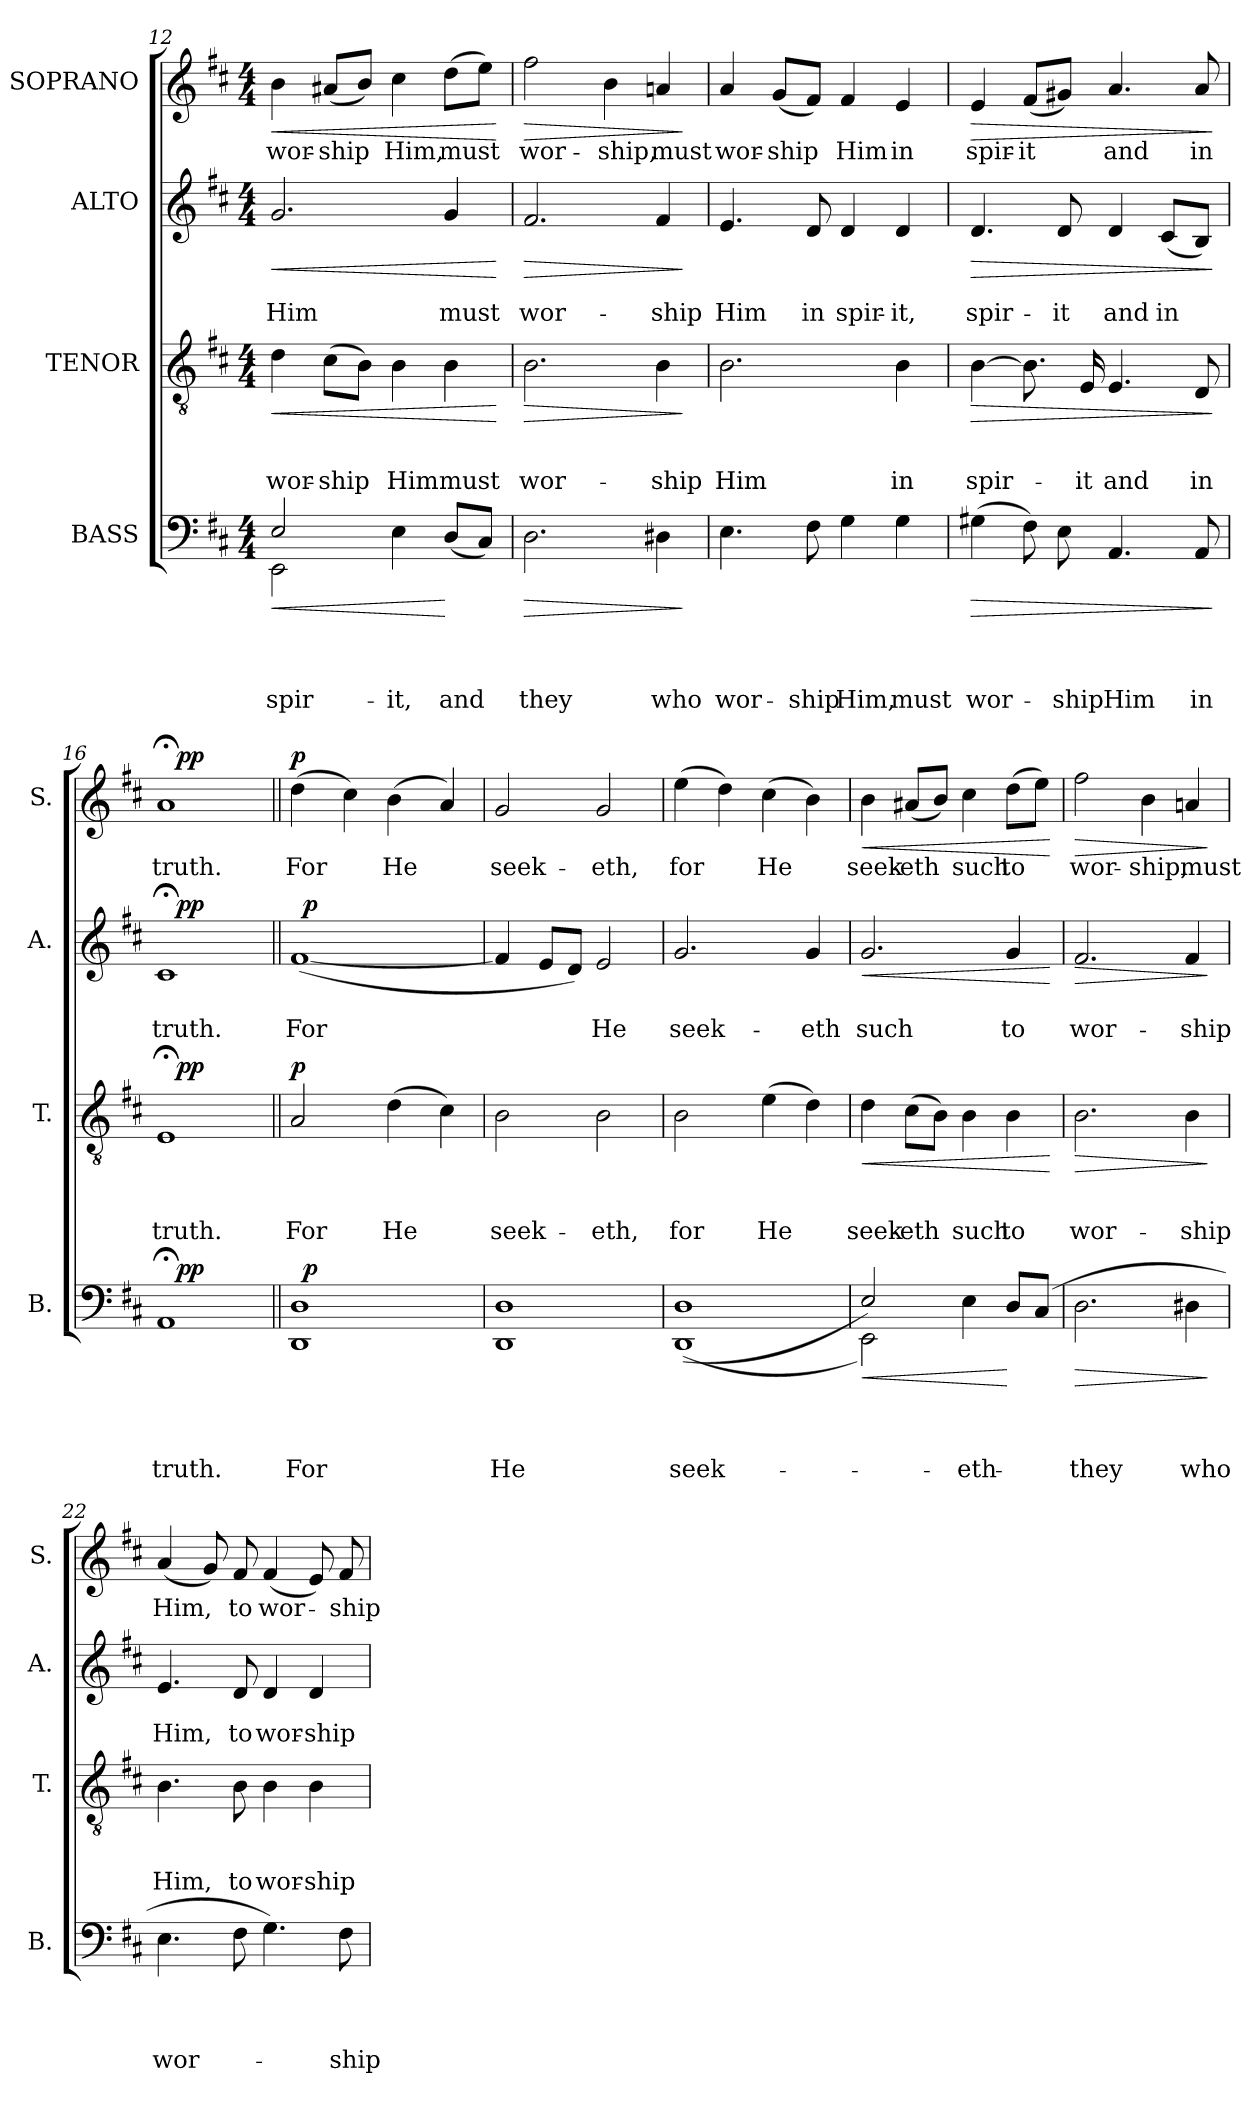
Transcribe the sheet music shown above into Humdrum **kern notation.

**kern	**text	**text	**text	**text	**dynam	**kern	**text	**text	**text	**dynam	**kern	**text	**text	**dynam	**kern	**text	**dynam
*part4	*part4	*part4	*part4	*part4	*part4	*part3	*part3	*part3	*part3	*part3	*part2	*part2	*part2	*part2	*part1	*part1	*part1
*staff4	*staff4	*staff4	*staff4	*staff4	*staff4	*staff3	*staff3	*staff3	*staff3	*staff3	*staff2	*staff2	*staff2	*staff2	*staff1	*staff1	*staff1
*I"BASS	*	*	*	*	*	*I"TENOR	*	*	*	*	*I"ALTO	*	*	*	*I"SOPRANO	*	*
*I'B.	*	*	*	*	*	*I'T.	*	*	*	*	*I'A.	*	*	*	*I'S.	*	*
*clefF4	*	*	*	*	*	*clefGv2	*	*	*	*	*clefG2	*	*	*	*clefG2	*	*
*k[f#c#]	*	*	*	*	*	*k[f#c#]	*	*	*	*	*k[f#c#]	*	*	*	*k[f#c#]	*	*
*D:	*	*	*	*	*	*D:	*	*	*	*	*D:	*	*	*	*D:	*	*
*M4/4	*	*	*	*	*	*M4/4	*	*	*	*	*M4/4	*	*	*	*M4/4	*	*
=12	=12	=12	=12	=12	=12	=12	=12	=12	=12	=12	=12	=12	=12	=12	=12	=12	=12
!	!	!	!	!LO:LY:b	!LO:HP:b	!	!	!	!LO:LY:b	!LO:HP:b	!	!	!LO:LY:b	!LO:HP:b	!	!LO:LY:b	!LO:HP:b
*^	*	*	*	*	*	*	*	*	*	*	*	*	*	*	*	*	*
2E/	2EE\	.	.	.	spir-	<	4d\	.	.	wor-	<	2.g/	.	Him	<	4b\	wor-	<
!	!	!	!	!	!	!	!	!	!	!LO:LY:b	!	!	!	!	!	!	!LO:LY:b	!
.	.	.	.	.	.	.	(>8c#\L	.	.	-ship	.	.	.	.	.	(<8a#X/L	-ship	.
.	.	.	.	.	.	.	8B\J)	.	.	.	.	.	.	.	.	8b/J)	.	.
!	!	!	!	!	!LO:LY:b	!	!	!	!	!LO:LY:b	!	!	!	!	!	!	!LO:LY:b	!
4ryy	4E\	.	.	.	it,	.	4B\	.	.	Him	.	.	.	.	.	4cc#\	Him,	.
!	!	!	!	!	!LO:LY:b	!	!	!	!	!LO:LY:b	!	!	!	!LO:LY:b	!	!	!LO:LY:b	!
(<8D/L	4ryy	.	.	.	-and	[	4B\	.	.	must	.	4g/	.	must	.	(>8dd\L	must	.
8C#/J)	.	.	.	.	.	.	.	.	.	.	.	.	.	.	.	8ee\J)	.	.
*v	*v	*	*	*	*	*	*	*	*	*	*	*	*	*	*	*	*	*
.	.	.	.	.	.	.	.	.	.	[	.	.	.	[	.	.	[
=13	=13	=13	=13	=13	=13	=13	=13	=13	=13	=13	=13	=13	=13	=13	=13	=13	=13
!	!	!	!	!LO:LY:b	!LO:HP:b	!	!	!	!LO:LY:b	!LO:HP:b	!	!	!LO:LY:b	!LO:HP:b	!	!LO:LY:b	!LO:HP:b
2.D\	.	.	.	they	>	2.B\	.	.	wor-	>	2.f#/	.	wor-	>	2ff#\	wor-	>
!	!	!	!	!	!	!	!	!	!	!	!	!	!	!	!	!LO:LY:b	!
.	.	.	.	.	.	.	.	.	.	.	.	.	.	.	4b\	-ship,	.
!	!	!	!	!LO:LY:b	!	!	!	!	!LO:LY:b	!	!	!	!LO:LY:b	!	!	!LO:LY:b	!
4D#X\	.	.	.	who	.	4B\	.	.	-ship	.	4f#/	.	-ship	.	4an/	must	.
.	.	.	.	.	]	.	.	.	.	]	.	.	.	]	.	.	]
!!LO:PB:g=z
=14	=14	=14	=14	=14	=14	=14	=14	=14	=14	=14	=14	=14	=14	=14	=14	=14	=14
!	!	!	!	!LO:LY:b	!	!	!	!	!LO:LY:b	!	!	!	!LO:LY:b	!	!	!LO:LY:b	!
4.E\	.	.	.	wor-	.	2.B\	.	.	Him	.	4.e/	.	Him	.	4a/	wor-	.
!	!	!	!	!	!	!	!	!	!	!	!	!	!	!	!	!LO:LY:b	!
.	.	.	.	.	.	.	.	.	.	.	.	.	.	.	(<8g/L	-ship	.
!	!	!	!	!LO:LY:b	!	!	!	!	!	!	!	!	!LO:LY:b	!	!	!	!
8F#\	.	.	.	-ship	.	.	.	.	.	.	8d/	.	in	.	8f#/J)	.	.
!	!	!	!	!LO:LY:b	!	!	!	!	!	!	!	!	!LO:LY:b	!	!	!LO:LY:b	!
4G\	.	.	.	Him,	.	.	.	.	.	.	4d/	.	spir-	.	4f#/	Him	.
!	!	!	!	!LO:LY:b	!	!	!	!	!LO:LY:b	!	!	!	!LO:LY:b	!	!	!LO:LY:b	!
4G\	.	.	.	must	.	4B\	.	.	in	.	4d/	.	-it,	.	4e/	in	.
=15	=15	=15	=15	=15	=15	=15	=15	=15	=15	=15	=15	=15	=15	=15	=15	=15	=15
!	!	!	!	!LO:LY:b	!LO:HP:b	!	!	!	!LO:LY:b	!LO:HP:b	!	!	!LO:LY:b	!LO:HP:b	!	!LO:LY:b	!LO:HP:b
(>4G#X\	.	.	.	wor-	>	[>4B\	.	.	spir-	>	4.d/	.	spir-	>	4e/	spir-	>
!	!	!	!	!	!	!	!	!	!	!	!	!	!	!	!	!LO:LY:b	!
8F#\)	.	.	.	.	.	8.B\]	.	.	.	.	.	.	.	.	(<8f#/L	-it	.
!	!	!	!	!LO:LY:b	!	!	!	!	!	!	!	!	!LO:LY:b	!	!	!	!
8E\	.	.	.	-ship	.	.	.	.	.	.	8d/	.	-it	.	8g#X/J)	.	.
!	!	!	!	!	!	!	!	!	!LO:LY:b	!	!	!	!	!	!	!	!
.	.	.	.	.	.	16E/	.	.	-it	.	.	.	.	.	.	.	.
!	!	!	!	!LO:LY:b	!	!	!	!	!LO:LY:b	!	!	!	!LO:LY:b	!	!	!LO:LY:b	!
4.AA/	.	.	.	Him	.	4.E/	.	.	and	.	4d/	.	and	.	4.a/	and	.
!	!	!	!	!	!	!	!	!	!	!	!	!	!LO:LY:b	!	!	!	!
.	.	.	.	.	.	.	.	.	.	.	(<8c#/L	.	in	.	.	.	.
!	!	!	!	!LO:LY:b	!	!	!	!	!LO:LY:b	!	!	!	!	!	!	!LO:LY:b	!
8AA/	.	.	.	in	.	8D/	.	.	in	.	8B/J)	.	.	.	8a/	in	.
.	.	.	.	.	]	.	.	.	.	]	.	.	.	]	.	.	]
=16	=16	=16	=16	=16	=16	=16	=16	=16	=16	=16	=16	=16	=16	=16	=16	=16	=16
!	!	!	!	!LO:LY:b	!	!	!	!	!LO:LY:b	!	!	!	!LO:LY:b	!	!	!LO:LY:b	!
*^	*	*	*	*	*	*^	*	*	*	*	*^	*	*	*	*^	*	*
1AA;	16ryy	.	.	.	truth.	.	1E;	16ryy	.	.	truth.	.	1c#;	16ryy	.	truth.	.	1a;	16ryy	truth.	.
!	!	!	!	!	!	!LO:DY:a	!	!	!	!	!	!LO:DY:a	!	!	!	!	!LO:DY:a	!	!	!	!LO:DY:a
.	2...ryy	.	.	.	.	pp	.	2...ryy	.	.	.	pp	.	2...ryy	.	.	pp	.	2...ryy	.	pp
=17||	=17||	=17||	=17||	=17||	=17||	=17||	=17||	=17||	=17||	=17||	=17||	=17||	=17||	=17||	=17||	=17||	=17||	=17||	=17||	=17||	=17||
!	!	!	!	!	!LO:LY:b	!	!	!	!	!	!LO:LY:b	!LO:DY:a	!	!	!	!LO:LY:b	!	!	!	!LO:LY:b	!LO:DY:a
*	*	*	*	*	*	*	*v	*v	*	*	*	*	*	*	*	*	*	*v	*v	*	*
1DD 1D	32ryy	.	.	.	For	.	2A/	.	.	For	p	(>[<1f#	32ryy	.	For	.	(>4dd\	For	p
!	!	!	!	!	!	!LO:DY:a	!	!	!	!	!	!	!	!	!	!LO:DY:a	!	!	!
.	2ryy	.	.	.	.	p	.	.	.	.	.	.	2ryy	.	.	p	.	.	.
.	.	.	.	.	.	.	.	.	.	.	.	.	.	.	.	.	4cc#\)	.	.
!	!	!	!	!	!	!	!	!	!	!LO:LY:b	!	!	!	!	!	!	!	!LO:LY:b	!
.	.	.	.	.	.	.	(>4d\	.	.	He	.	.	.	.	.	.	(>4b\	He	.
.	4...ryy	.	.	.	.	.	.	.	.	.	.	.	4...ryy	.	.	.	.	.	.
.	.	.	.	.	.	.	4c#\)	.	.	.	.	.	.	.	.	.	4a/)	.	.
!!LO:LB:g=z
=18	=18	=18	=18	=18	=18	=18	=18	=18	=18	=18	=18	=18	=18	=18	=18	=18	=18	=18	=18
!	!	!	!	!	!LO:LY:b	!	!	!	!	!LO:LY:b	!	!	!	!	!	!	!	!LO:LY:b	!
*v	*v	*	*	*	*	*	*	*	*	*	*	*v	*v	*	*	*	*	*	*
1DD 1D	.	.	.	He	.	2B\	.	.	seek-	.	4f#/]	.	.	.	2g/	seek-	.
.	.	.	.	.	.	.	.	.	.	.	8e/L	.	.	.	.	.	.
.	.	.	.	.	.	.	.	.	.	.	8d/J)	.	.	.	.	.	.
!	!	!	!	!	!	!	!	!	!LO:LY:b	!	!	!	!LO:LY:b	!	!	!LO:LY:b	!
.	.	.	.	.	.	2B\	.	.	-eth,	.	2e/	.	He	.	2g/	-eth,	.
=19	=19	=19	=19	=19	=19	=19	=19	=19	=19	=19	=19	=19	=19	=19	=19	=19	=19
!	!	!	!	!LO:LY:b	!	!	!	!	!LO:LY:b	!	!	!	!LO:LY:b	!	!	!LO:LY:b	!
(>(<1DD 1D	.	.	.	seek-	.	2B\	.	.	for	.	2.g/	.	seek-	.	(>4ee\	for	.
.	.	.	.	.	.	.	.	.	.	.	.	.	.	.	4dd\)	.	.
!	!	!	!	!	!	!	!	!	!LO:LY:b	!	!	!	!	!	!	!LO:LY:b	!
.	.	.	.	.	.	(>4e\	.	.	He	.	.	.	.	.	(>4cc#\	He	.
!	!	!	!	!	!	!	!	!	!	!	!	!	!LO:LY:b	!	!	!	!
.	.	.	.	.	.	4d\)	.	.	.	.	4g/	.	-eth	.	4b\)	.	.
=20	=20	=20	=20	=20	=20	=20	=20	=20	=20	=20	=20	=20	=20	=20	=20	=20	=20
!	!	!	!	!	!LO:HP:b	!	!	!	!LO:LY:b	!LO:HP:b	!	!	!LO:LY:b	!LO:HP:b	!	!LO:LY:b	!LO:HP:b
*^	*	*	*	*	*	*	*	*	*	*	*	*	*	*	*	*	*
2E/)	2EE\)	.	.	.	.	<	4d\	.	.	seek-	<	2.g/	.	such	<	4b\	seek-	<
!	!	!	!	!	!	!	!	!	!	!LO:LY:b	!	!	!	!	!	!	!LO:LY:b	!
.	.	.	.	.	.	.	(>8c#\L	.	.	-eth	.	.	.	.	.	(<8a#X/L	-eth	.
.	.	.	.	.	.	.	8B\J)	.	.	.	.	.	.	.	.	8b/J)	.	.
!	!	!	!	!	!LO:LY:b	!	!	!	!	!LO:LY:b	!	!	!	!	!	!	!LO:LY:b	!
4ryy	(>4E\	.	.	.	-eth	.	4B\	.	.	such	.	.	.	.	.	4cc#\	such	.
!	!	!	!	!	!	!	!	!	!	!LO:LY:b	!	!	!	!LO:LY:b	!	!	!LO:LY:b	!
8D/L	4ryy	.	.	.	.	[	4B\	.	.	to	.	4g/	.	to	.	(>8dd\L	to	.
(8C#/J	.	.	.	.	.	.	.	.	.	.	.	.	.	.	.	8ee\J)	.	.
*v	*v	*	*	*	*	*	*	*	*	*	*	*	*	*	*	*	*	*
.	.	.	.	.	.	.	.	.	.	[	.	.	.	[	.	.	[
=21	=21	=21	=21	=21	=21	=21	=21	=21	=21	=21	=21	=21	=21	=21	=21	=21	=21
!	!	!	!	!LO:LY:b	!LO:HP:b	!	!	!	!LO:LY:b	!LO:HP:b	!	!	!LO:LY:b	!LO:HP:b	!	!LO:LY:b	!LO:HP:b
2.D\	.	.	.	they	>	2.B\	.	.	wor-	>	2.f#/	.	wor-	>	2ff#\	wor-	>
!	!	!	!	!	!	!	!	!	!	!	!	!	!	!	!	!LO:LY:b	!
.	.	.	.	.	.	.	.	.	.	.	.	.	.	.	4b\	-ship,	.
!	!	!	!	!LO:LY:b	!	!	!	!	!LO:LY:b	!	!	!	!LO:LY:b	!	!	!LO:LY:b	!
4D#X\	.	.	.	who	.	4B\	.	.	-ship	.	4f#/	.	-ship	.	4an/	must	.
.	.	.	.	.	]	.	.	.	.	]	.	.	.	]	.	.	]
!!LO:LB:g=z
=22	=22	=22	=22	=22	=22	=22	=22	=22	=22	=22	=22	=22	=22	=22	=22	=22	=22
!	!	!	!	!LO:LY:b	!	!	!	!	!LO:LY:b	!	!	!	!LO:LY:b	!	!	!LO:LY:b	!
4.E\	.	.	.	wor-	.	4.B\	.	.	Him,	.	4.e/	.	Him,	.	(<4a/	Him,	.
.	.	.	.	.	.	.	.	.	.	.	.	.	.	.	8g/)	.	.
!	!	!	!	!	!	!	!	!	!LO:LY:b	!	!	!	!LO:LY:b	!	!	!LO:LY:b	!
8F#\	.	.	.	.	.	8B\	.	.	to	.	8d/	.	to	.	8f#/	to	.
!	!	!	!	!	!	!	!	!	!LO:LY:b	!	!	!	!LO:LY:b	!	!	!LO:LY:b	!
4.G\)	.	.	.	.	.	4B\	.	.	wor-	.	4d/	.	wor-	.	(<4f#/	wor-	.
!	!	!	!	!	!	!	!	!	!LO:LY:b	!	!	!	!LO:LY:b	!	!	!	!
.	.	.	.	.	.	4B\	.	.	-ship	.	4d/	.	-ship	.	8e/)	.	.
!	!	!	!	!LO:LY:b	!	!	!	!	!	!	!	!	!	!	!	!LO:LY:b	!
8F#\	.	.	.	-ship	.	.	.	.	.	.	.	.	.	.	8f#/	-ship	.
=	=	=	=	=	=	=	=	=	=	=	=	=	=	=	=	=	=
*-	*-	*-	*-	*-	*-	*-	*-	*-	*-	*-	*-	*-	*-	*-	*-	*-	*-
